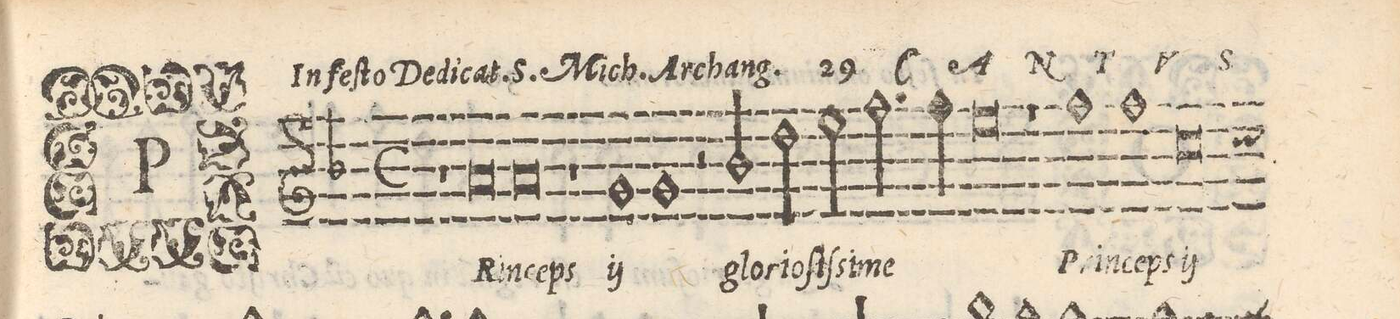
**kern	**text
*I"CANTVS	*
*clefG2	*
*k[b-]	*
*met(C)	*
*M2/1	*
1r	.
0a	PRin-
=2-	=2-
0a	-ceps
=3-	=3-
1r	.
=4-	=4-
*	*ij
1g	PRin-
1g	-ceps
*	*Xij
=5-	=5-
2r	.
2b-/	glo-
2dd\	-ri-
2ee\	-o-
=6-	=6-
2.ff\	-ſiſ-
4ff\	-si-
0ee	-me
=7-	=7-
1r	.
=8-	=8-
1ff	Prin-
1ff	-ceps
=9-	=9-
*	*ij
0cc	Prin-
*custos:cc	*
=10-	=10-
*-	*-
